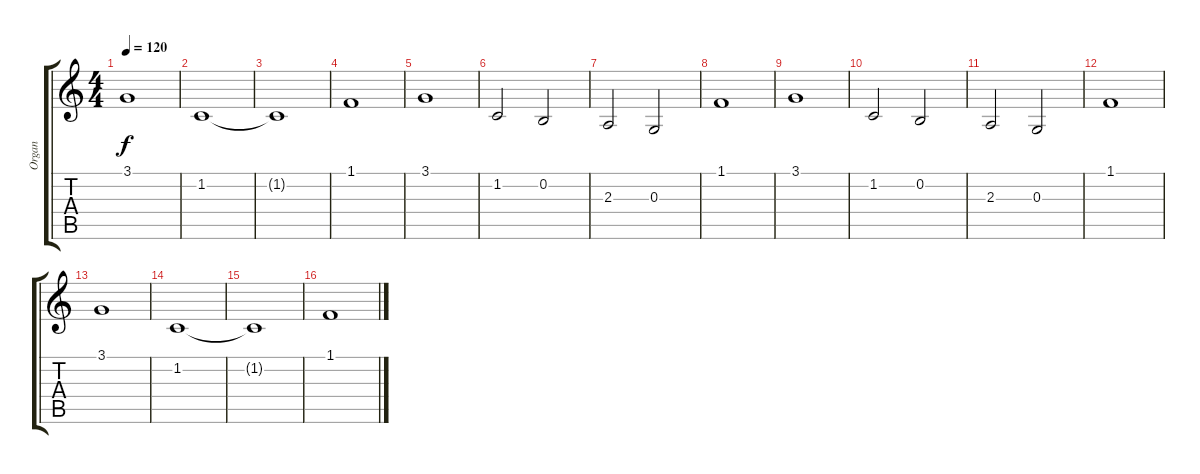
\track ("Organ" "Organ") {instrument percussiveorgan}
\staff {score tabs}
\tuning (E4 B3 G3 D3 A2 E2) {hide}
\ts (4 4)
\tempo 120
\clef g2
\ks c
3.1{t}.1{dy f} |
1.2.1 |
1.2{t}.1 |
1.1.1 |
3.1.1 |
1.2.2 0.2.2 |
2.3.2 0.3.2 |
1.1.1 |
3.1.1 |
1.2.2 0.2.2 |
2.3.2 0.3.2 |
1.1.1 |
3.1.1 |
1.2.1 |
1.2{t}.1 |
1.1.1
